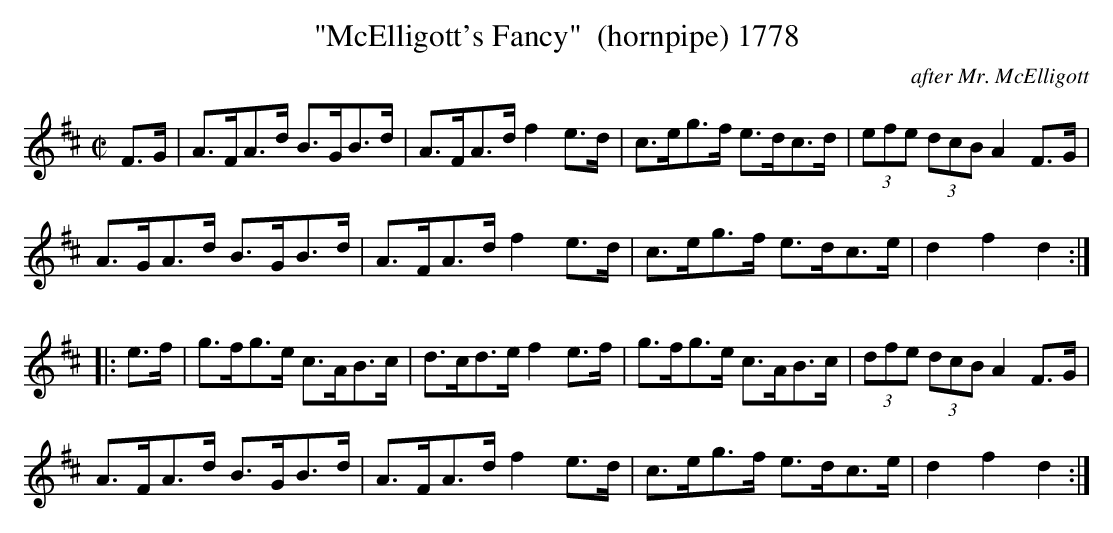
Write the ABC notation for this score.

X:1
T:"McElligott's Fancy"  (hornpipe) 1778
C:after Mr. McElligott
BRENNAN July 2003 (HTTP://WWW.SOSYOURMOM.COM)
M:C|
L:1/8
K:D
F3/2G/2|A3/2F/2A3/2d/2 B3/2G/2B3/2d/2|A3/2F/2A3/2d/2 f2e3/2d/2|c3/2e/2g3/2f/2 e3/2d/2c3/2d/2|(3efe (3dcB A2F3/2G/2|
A3/2G/2A3/2d/2 B3/2G/2B3/2d/2|A3/2F/2A3/2d/2 f2e3/2d/2|c3/2e/2g3/2f/2 e3/2d/2c3/2e/2|d2f2d2:|
|:e3/2f/2|g3/2f/2g3/2e/2 c3/2A/2B3/2c/2|d3/2c/2d3/2e/2 f2e3/2f/2|g3/2f/2g3/2e/2 c3/2A/2B3/2c/2|(3dfe (3dcB A2F3/2G/2|
A3/2F/2A3/2d/2 B3/2G/2B3/2d/2|A3/2F/2A3/2d/2 f2e3/2d/2|c3/2e/2g3/2f/2 e3/2d/2c3/2e/2|d2f2d2:|
